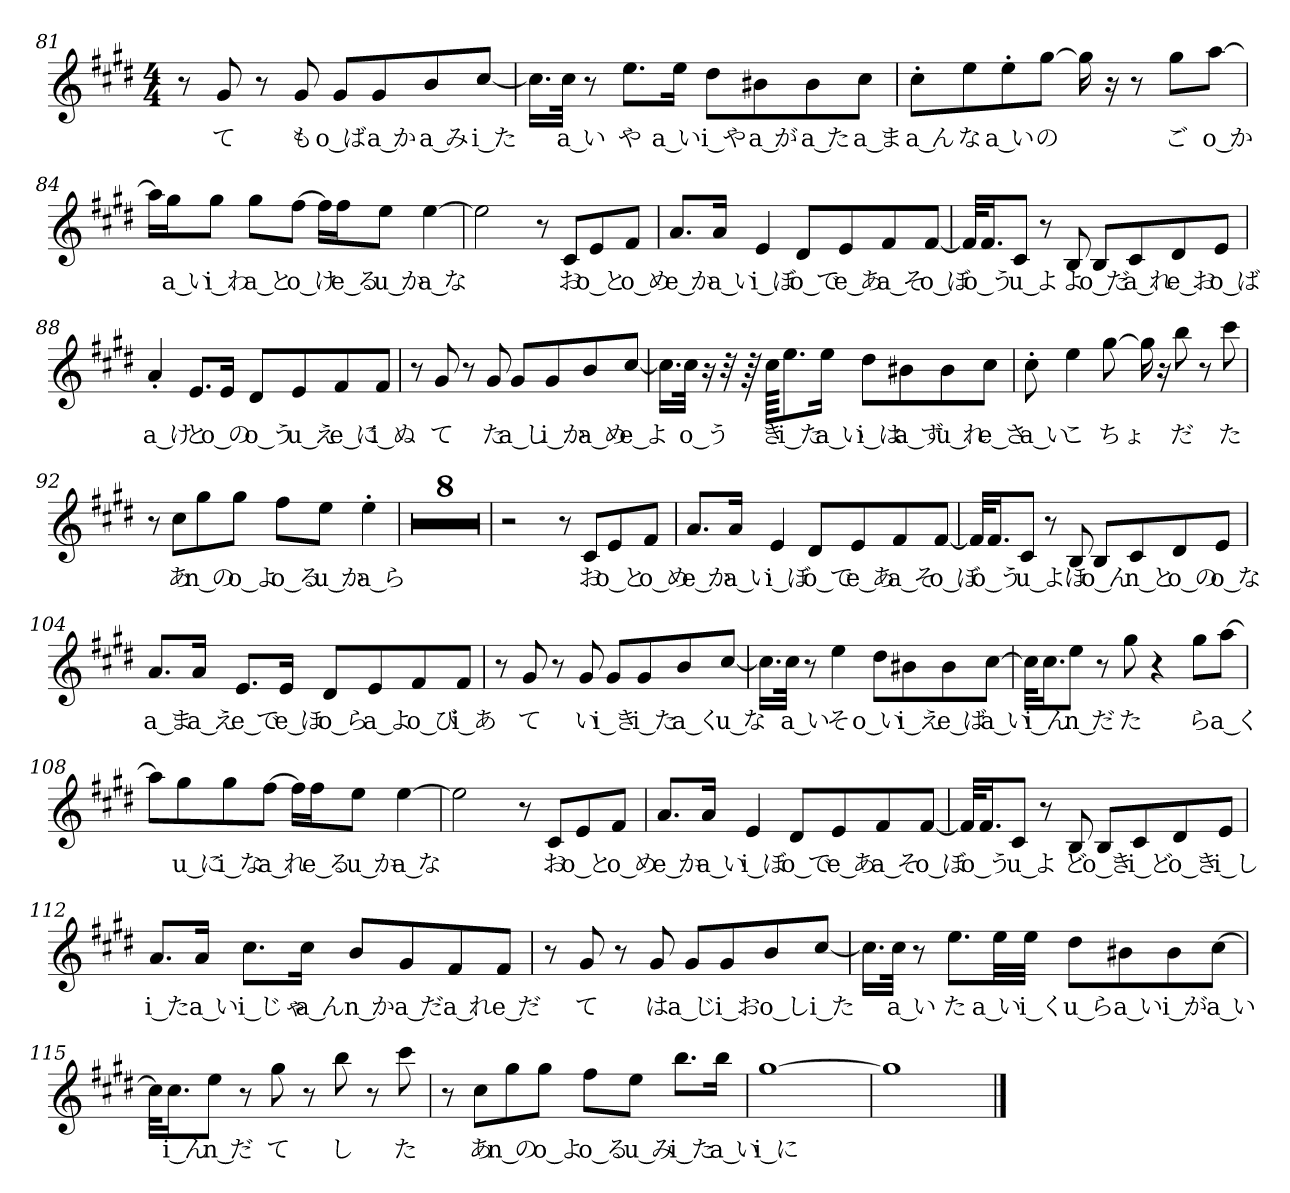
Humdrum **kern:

**kern	**text
*part1	*part1
*staff1	*staff1
*clefG2	*
*k[f#c#g#d#]	*
*M4/4	*
=81	=81
8r	.
8g#	- て
8r	.
8g#	- も
8g#L	o ば
8g#	a か
8b	a み
[8cc#J	i た
=82	=82
16.cc#LL]	.
32cc#JJk	a い
8r	.
8.eeL	- や
16eeJk	a い
8dd#L	i や
8b#X	a が
8b#	a た
8cc#J	a ま
=83	=83
8cc#'L	a ん
8ee	- な
8ee'	a い
[8gg#J	- の
16gg#]	.
16r	.
8r	.
8gg#L	- ご
[8aaJ	o か
=84	=84
16aaLL]	.
16gg#J	a い
8gg#J	i わ
8gg#L	a と
[8ff#J	o け
16ff#LL]	.
16ff#J	e る
8eeJ	u か
[4ee	a な
=85	=85
2ee]	.
8r	.
8c#L	- お
8e	o と
8f#J	o め
=86	=86
8.aL	e か
16aJk	a い
4e	i ぼ
8d#L	o で
8e	e あ
8f#	a そ
[8f#J	o ぼ
=87	=87
32f#KLL]	.
16.f#J	o う
8c#J	u よ
8r	.
8B	- よ
8BL	o だ
8c#	a れ
8d#	e お
8eJ	o ば
=88	=88
4a'	a け
8.eL	- と
16eJk	o の
8d#L	o う
8e	u え
8f#	e に
8f#J	i ぬ
=89	=89
8r	.
8g#	- て
8r	.
8g#	- た
8g#L	a し
8g#	i か
8b	a め
[8cc#J	e よ
=90	=90
16.cc#LL]	.
32cc#JJk	o う
16r	.
32r	.
64r	.
64cc#KKKL	- き
8.ee	i た
16eeJk	a い
8dd#L	i は
8b#X	a ず
8b#	u れ
8cc#J	e さ
=91	=91
8cc#'	a い
4ee	- こ
[8gg#	- ちょ
16gg#]	.
16r	.
8bb	- だ
8r	.
8ccc#	- た
=92	=92
8r	.
8cc#L	- あ
8gg#	n の
8gg#J	o よ
8ff#L	o る
8eeJ	u か
4ee'	a ら
=93	=93
1r	.
=94	=94
1r	.
=95	=95
1r	.
=96	=96
1r	.
=97	=97
1r	.
=98	=98
1r	.
=99	=99
1r	.
=100	=100
1r	.
=101	=101
2r	.
8r	.
8c#L	- お
8e	o と
8f#J	o め
=102	=102
8.aL	e か
16aJk	a い
4e	i ぼ
8d#L	o で
8e	e あ
8f#	a そ
[8f#J	o ぼ
=103	=103
32f#KLL]	.
16.f#J	o う
8c#J	u よ
8r	.
8B	- ほ
8BL	o ん
8c#	n と
8d#	o の
8eJ	o な
=104	=104
8.aL	a ま
16aJk	a え
8.eL	e で
16eJk	e ほ
8d#L	o ら
8e	a よ
8f#	o び
8f#J	i あ
=105	=105
8r	.
8g#	- て
8r	.
8g#	- い
8g#L	i き
8g#	i た
8b	a く
[8cc#J	u な
=106	=106
16.cc#LL]	.
32cc#JJk	a い
8r	.
4ee	- そ
8dd#L	o い
8b#X	i え
8b#	e ば
[8cc#J	a い
=107	=107
32cc#KLL]	.
16.cc#J	i ん
8eeJ	n だ
8r	.
8gg#	- た
4r	.
8gg#L	- ら
[8aaJ	a く
=108	=108
8aaL]	.
8gg#	u に
8gg#	i な
[8ff#J	a れ
16ff#LL]	.
16ff#J	e る
8eeJ	u か
[4ee	a な
=109	=109
2ee]	.
8r	.
8c#L	- お
8e	o と
8f#J	o め
=110	=110
8.aL	e か
16aJk	a い
4e	i ぼ
8d#L	o で
8e	e あ
8f#	a そ
[8f#J	o ぼ
=111	=111
32f#KLL]	.
16.f#J	o う
8c#J	u よ
8r	.
8B	- ど
8BL	o き
8c#	i ど
8d#	o き
8eJ	i し
=112	=112
8.aL	i た
16aJk	a い
8.cc#L	i じゃ
16cc#Jk	a ん
8bL	n か
8g#	a だ
8f#	a れ
8f#J	e だ
=113	=113
8r	.
8g#	- て
8r	.
8g#	- は
8g#L	a じ
8g#	i お
8b	o し
[8cc#J	i た
=114	=114
16.cc#LL]	.
32cc#JJk	a い
8r	.
8.eeL	- た
32eeLL	a い
32eeJJJ	i く
8dd#L	u ら
8b#X	a い
8b#	i が
[8cc#J	a い
=115	=115
32cc#KLL]	.
16.cc#J	i ん
8eeJ	n だ
8r	.
8gg#	- て
8r	.
8bb	- し
8r	.
8ccc#	- た
=116	=116
8r	.
8cc#L	- あ
8gg#	n の
8gg#J	o よ
8ff#L	o る
8eeJ	u み
8.bbL	i た
16bbJk	a い
=117	=117
[1gg#	i に
=118	=118
1gg#]	.
==	==
*-	*-
